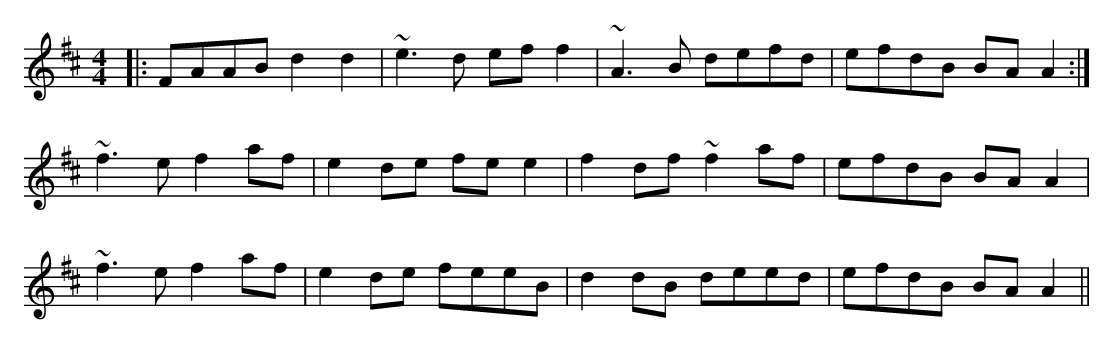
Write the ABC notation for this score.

X:1
M:4/4
K:D
|:FAAB d2 d2|~e3 d ef f2|~A3 B defd|efdB BA A2:|
~f3 e f2 af|e2 de fe e2|f2 df ~f2 af|efdB BA A2|
~f3 e f2 af|e2 de feeB|d2 dB deed|efdB BA A2||
